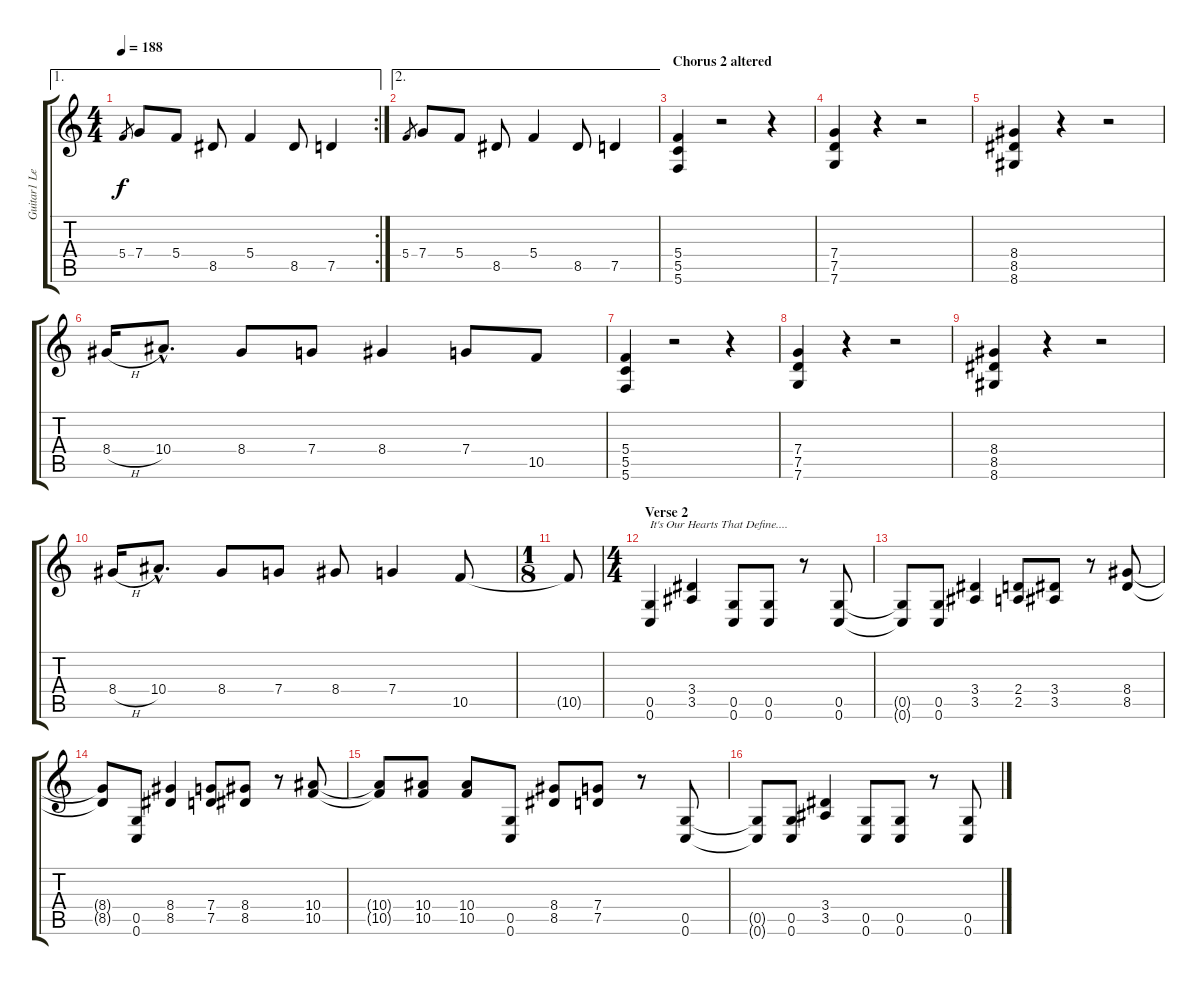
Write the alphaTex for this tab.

\track ("Guitar1 Lead" "Guitar1 Le") {instrument distortionguitar}
\staff {score tabs}
\tuning (D4 A3 F3 C3 G2 C2) {hide}
\ae 1
\rc 2
\ts (4 4)
\tempo 188
\clef g2
\ks c
5.4.8{gr dy f} 7.4.8 5.4.8 8.5.8 5.4.4 8.5.8 7.5.4 |
\ae 2
5.4.8{gr} 7.4.8 5.4.8 8.5.8 5.4.4 8.5.8 7.5.4 |
\section ("" "Chorus 2 altered")
(5.4 5.5 5.6).4 r.2 r.4 |
(7.4 7.5 7.6).4 r.4 r.2 |
(8.4 8.5 8.6).4 r.4 r.2 |
8.4{h}.16 10.4{hac}.8{d} 8.4.8 7.4.8 8.4.4 7.4.8 10.5.8 |
(5.4 5.5 5.6).4 r.2 r.4 |
(7.4 7.5 7.6).4 r.4 r.2 |
(8.4 8.5 8.6).4 r.4 r.2 |
8.4{h}.16 10.4{hac}.8{d} 8.4.8 7.4.8 8.4.8 7.4.4 10.5.8 |
\ts (1 8)
10.5{t}.8 |
\ts (4 4)
\section ("" "Verse 2")
(0.5 0.6).4{txt "It's Our Hearts That Define...."} (3.4 3.5).4 (0.5 0.6).8 (0.5 0.6).8 r.8 (0.5 0.6).8 |
(0.5{t} 0.6{t}).8 (0.5 0.6).8 (3.4 3.5).4 (2.4 2.5).8 (3.4 3.5).8 r.8 (8.4 8.5).8 |
(8.4{t} 8.5{t}).8 (0.5 0.6).8 (8.4 8.5).4 (7.4 7.5).8 (8.4 8.5).8 r.8 (10.4 10.5).8 |
(10.4{t} 10.5{t}).8 (10.4 10.5).8 (10.4 10.5).8 (0.5 0.6).8 (8.4 8.5).8 (7.4 7.5).8 r.8 (0.5 0.6).8 |
(0.5{t} 0.6{t}).8 (0.5 0.6).8 (3.4 3.5).4 (0.5 0.6).8 (0.5 0.6).8 r.8 (0.5 0.6).8
